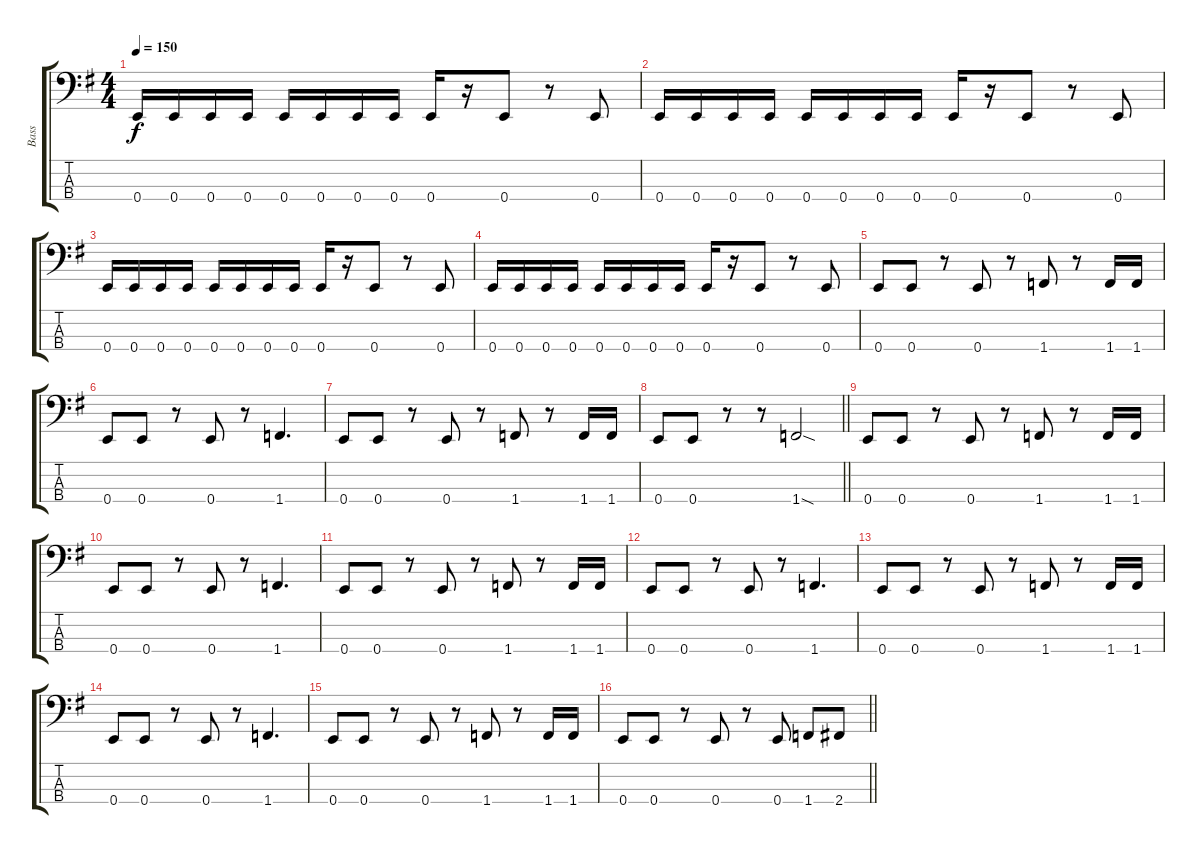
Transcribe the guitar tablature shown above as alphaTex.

\track ("Bass" "Bass") {instrument electricbassfinger}
\staff {score tabs}
\tuning (G2 D2 A1 E1) {hide}
\ts (4 4)
\section ("" "")
\tempo 150
\clef f4
\ks eminor
0.4.16{dy f} 0.4.16 0.4.16 0.4.16 0.4.16 0.4.16 0.4.16 0.4.16 0.4.16 r.16 0.4.8 r.8 0.4.8 |
0.4.16 0.4.16 0.4.16 0.4.16 0.4.16 0.4.16 0.4.16 0.4.16 0.4.16 r.16 0.4.8 r.8 0.4.8 |
0.4.16 0.4.16 0.4.16 0.4.16 0.4.16 0.4.16 0.4.16 0.4.16 0.4.16 r.16 0.4.8 r.8 0.4.8 |
0.4.16 0.4.16 0.4.16 0.4.16 0.4.16 0.4.16 0.4.16 0.4.16 0.4.16 r.16 0.4.8 r.8 0.4.8 |
0.4.8 0.4.8 r.8 0.4.8 r.8 1.4.8 r.8 1.4.16 1.4.16 |
0.4.8 0.4.8 r.8 0.4.8 r.8 1.4.4{d} |
0.4.8 0.4.8 r.8 0.4.8 r.8 1.4.8 r.8 1.4.16 1.4.16 |
\barLineRight lightlight
0.4.8 0.4.8 r.8 r.8 1.4{sod}.2 |
\section ("" "")
0.4.8 0.4.8 r.8 0.4.8 r.8 1.4.8 r.8 1.4.16 1.4.16 |
0.4.8 0.4.8 r.8 0.4.8 r.8 1.4.4{d} |
0.4.8 0.4.8 r.8 0.4.8 r.8 1.4.8 r.8 1.4.16 1.4.16 |
0.4.8 0.4.8 r.8 0.4.8 r.8 1.4.4{d} |
0.4.8 0.4.8 r.8 0.4.8 r.8 1.4.8 r.8 1.4.16 1.4.16 |
0.4.8 0.4.8 r.8 0.4.8 r.8 1.4.4{d} |
0.4.8 0.4.8 r.8 0.4.8 r.8 1.4.8 r.8 1.4.16 1.4.16 |
\barLineRight lightlight
0.4.8 0.4.8 r.8 0.4.8 r.8 0.4.8 1.4.8 2.4.8
